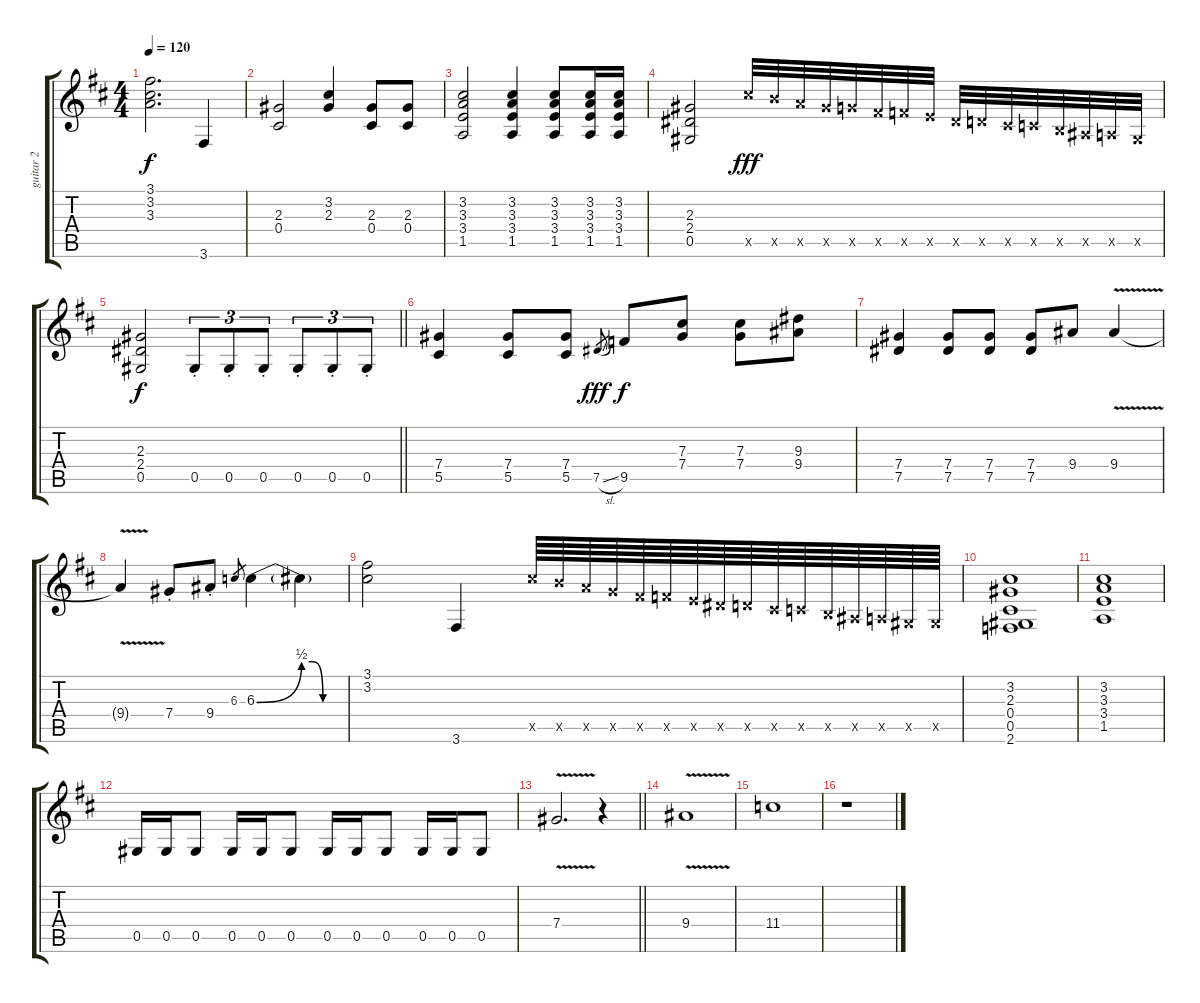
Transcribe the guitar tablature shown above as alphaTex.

\track ("guitar 2" "guitar 2") {instrument overdrivenguitar}
\staff {score tabs}
\tuning (Eb4 Bb3 Gb3 Db3 Ab2 Eb2) {hide}
\ts (4 4)
\tempo 120
\clef g2
\ks bminor
(3.1 3.2 3.3).2{d dy f} 3.6.4 |
(2.3 0.4).2 (3.2 2.3).4 (2.3 0.4).8 (2.3 0.4).8 |
(3.2 3.3 3.4 1.5).2 (3.2 3.3 3.4 1.5).4 (3.2 3.3 3.4 1.5).8 (3.2 3.3 3.4 1.5).16 (3.2 3.3 3.4 1.5).16 |
(2.3 2.4 0.5).2 17.5{x}.32{dy fff} 15.5{x}.32 13.5{x}.32 12.5{x}.32 11.5{x}.32 10.5{x}.32 9.5{x}.32 8.5{x}.32 7.5{x}.32 6.5{x}.32 5.5{x}.32 4.5{x}.32 3.5{x}.32 2.5{x}.32 1.5{x}.32 0.5{x}.32 |
\barLineRight lightlight
(2.3 2.4 0.5).2{dy f} 0.5{st}.8{tu (3 2)} 0.5{st}.8{tu (3 2)} 0.5{st}.8{tu (3 2)} 0.5{st}.8{tu (3 2)} 0.5{st}.8{tu (3 2)} 0.5{st}.8{tu (3 2)} |
(7.4 5.5).4 (7.4 5.5).8 (7.4 5.5).8 7.5{sl}.8{gr dy fff} 9.5.8{dy f} (7.3 7.4).8 (7.3 7.4).8 (9.3 9.4).8 |
(7.4 7.5).4 (7.4 7.5).8 (7.4 7.5).8 (7.4 7.5).8 9.4.8 9.4{v}.4 |
9.4{t}.4 7.4{st}.8 9.4{st}.8 6.3.8{gr} 6.3{be (bend 0 0 60 2)}.4 6.3{be (custom 0 2 15 2 30 0 60 0) t}.4 |
(3.1 3.2).2 3.6.4 17.5{x}.64 15.5{x}.64 13.5{x}.64 11.5{x}.64 10.5{x}.64 9.5{x}.64 8.5{x}.64 7.5{x}.64 6.5{x}.64 5.5{x}.64 4.5{x}.64 3.5{x}.64 2.5{x}.64 1.5{x}.64 0.5{x}.64 0.5{x}.64 |
(3.2 2.3 0.4 0.5 2.6).1 |
(3.2 3.3 3.4 1.5).1 |
0.5.16 0.5.16 0.5.8 0.5.16 0.5.16 0.5.8 0.5.16 0.5.16 0.5.8 0.5.16 0.5.16 0.5.8 |
\barLineRight lightlight
7.4{v}.2{d} r.4 |
9.4{v}.1 |
11.4.1 |
r.1
